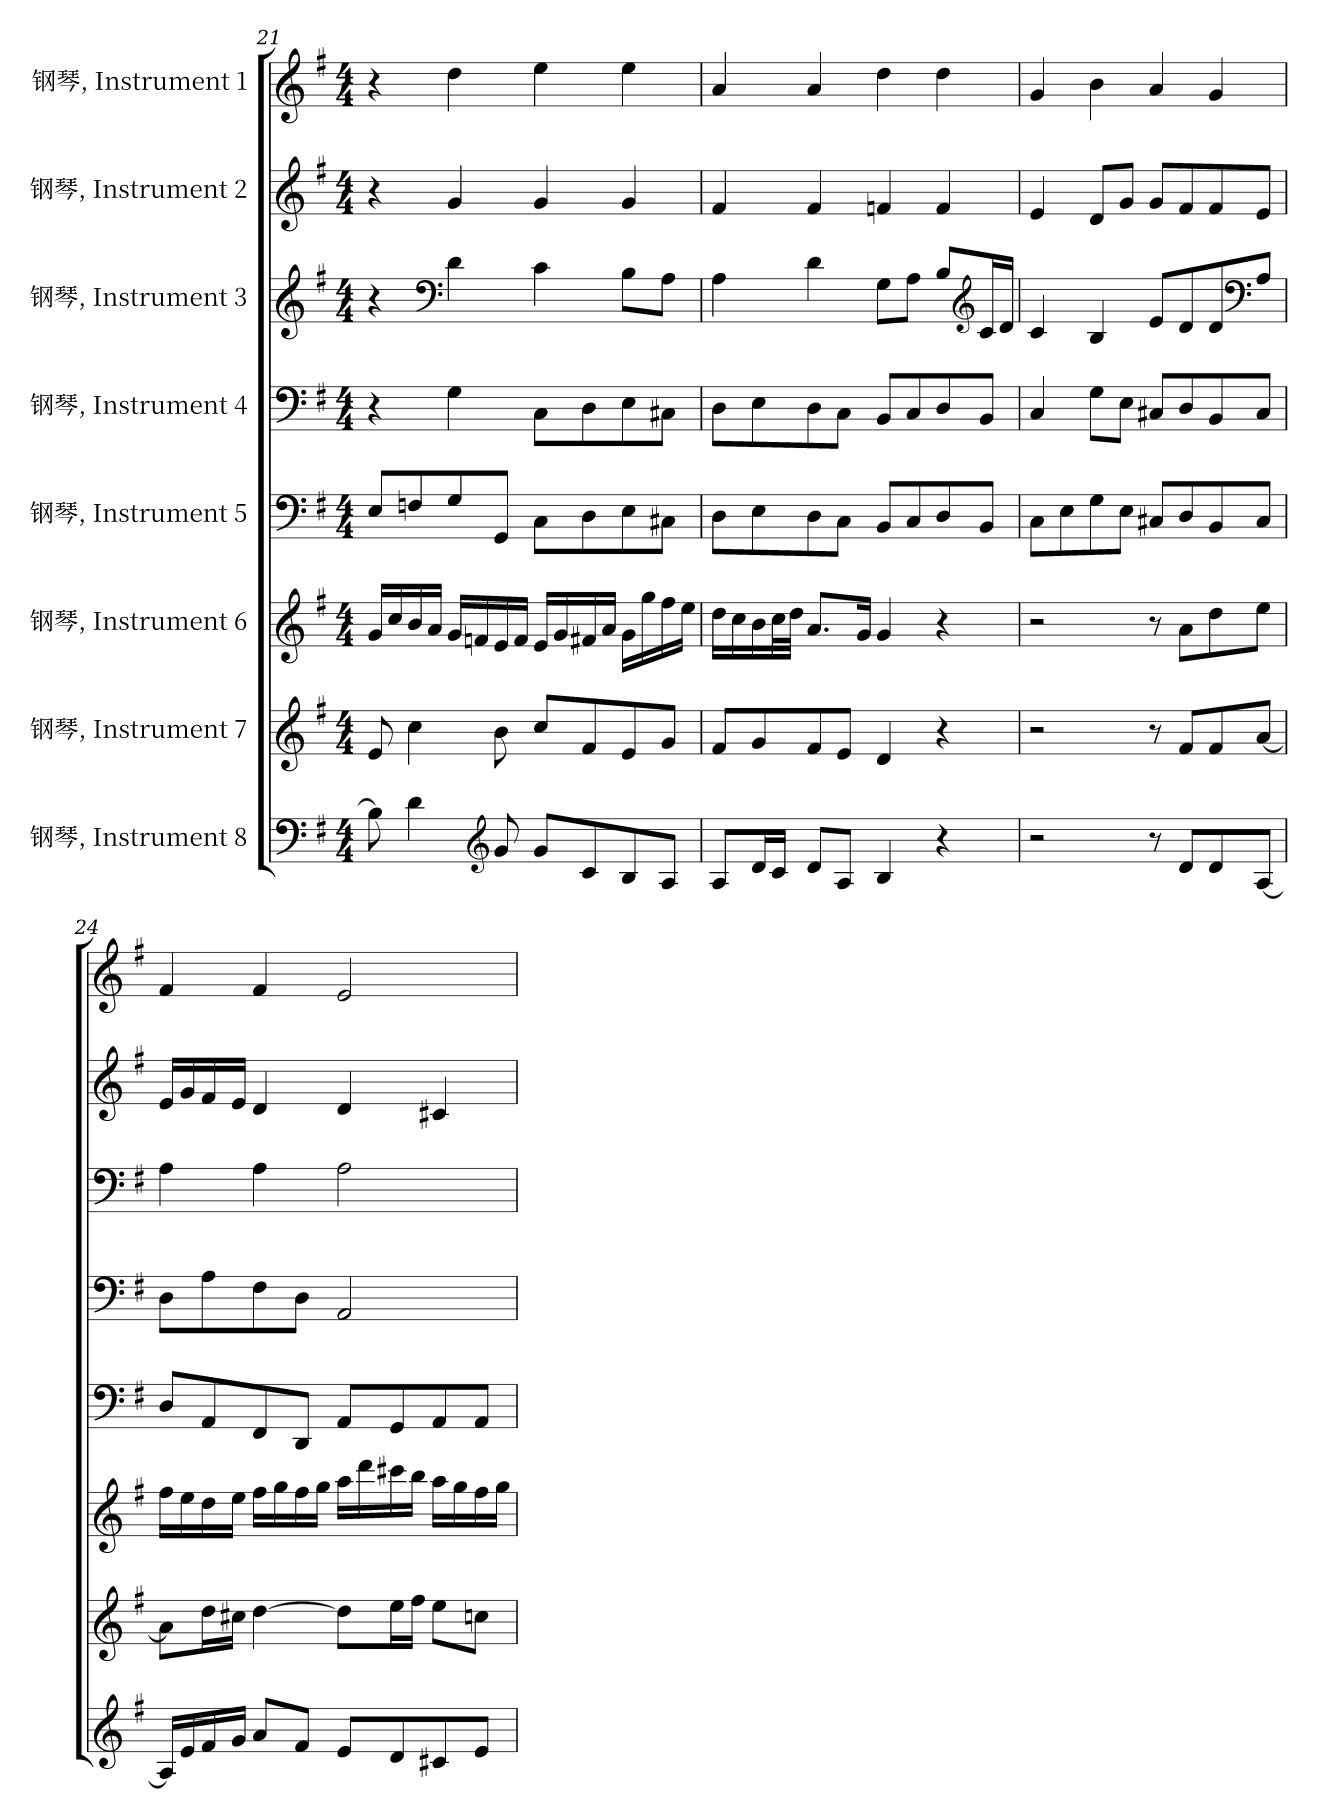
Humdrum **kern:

**kern	**kern	**kern	**kern	**kern	**kern	**kern	**kern
*part8	*part7	*part6	*part5	*part4	*part3	*part2	*part1
*staff8	*staff7	*staff6	*staff5	*staff4	*staff3	*staff2	*staff1
*I"钢琴, Instrument 8	*I"钢琴, Instrument 7	*I"钢琴, Instrument 6	*I"钢琴, Instrument 5	*I"钢琴, Instrument 4	*I"钢琴, Instrument 3	*I"钢琴, Instrument 2	*I"钢琴, Instrument 1
!!LO:PB:g=z
*clefF4	*clefG2	*clefG2	*clefF4	*clefF4	*clefG2	*clefG2	*clefG2
*k[f#]	*k[f#]	*k[f#]	*k[f#]	*k[f#]	*k[f#]	*k[f#]	*k[f#]
*M4/4	*M4/4	*M4/4	*M4/4	*M4/4	*M4/4	*M4/4	*M4/4
=21	=21	=21	=21	=21	=21	=21	=21
8B\]	8e/	16g/LL	8E/L	4r	4r	4r	4r
.	.	16cc/	.	.	.	.	.
4d\	4cc\	16b/	8Fn/	.	.	.	.
.	.	16a/JJ	.	.	.	.	.
*	*	*	*	*	*clefF4	*	*
.	.	16g/LL	8G/	4G\	4d\	4g/	4dd\
.	.	16fn/	.	.	.	.	.
*clefG2	*	*	*	*	*	*	*
8g/	8b\	16e/	8GG/J	.	.	.	.
.	.	16f/JJ	.	.	.	.	.
8g/L	8cc/L	16e/LL	8C\L	8C\L	4c\	4g/	4ee\
.	.	16g/	.	.	.	.	.
8c/	8f#/	16f#X/	8D\	8D\	.	.	.
.	.	16a/JJ	.	.	.	.	.
8B/	8e/	16g\LL	8E\	8E\	8B\L	4g/	4ee\
.	.	16gg\	.	.	.	.	.
8A/J	8g/J	16ff#\	8C#X\J	8C#X\J	8A\J	.	.
.	.	16ee\JJ	.	.	.	.	.
=22	=22	=22	=22	=22	=22	=22	=22
8A/L	8f#/L	16dd\LL	8D\L	8D\L	4A\	4f#/	4a/
.	.	16cc\	.	.	.	.	.
16d/L	8g/	16b\	8E\	8E\	.	.	.
16c/JJ	.	32cc\L	.	.	.	.	.
.	.	32dd\JJJ	.	.	.	.	.
8d/L	8f#/	8.a/L	8D\	8D\	4d\	4f#/	4a/
8A/J	8e/J	.	8C\J	8C\J	.	.	.
.	.	16g/Jk	.	.	.	.	.
4B/	4d/	4g/	8BB/L	8BB/L	8G\L	4fn/	4dd\
.	.	.	8C/	8C/	8A\J	.	.
4r	4r	4r	8D/	8D/	8B/L	4f/	4dd\
*	*	*	*	*	*clefG2	*	*
.	.	.	8BB/J	8BB/J	16c/L	.	.
.	.	.	.	.	16d/JJ	.	.
=23	=23	=23	=23	=23	=23	=23	=23
2r	2r	2r	8C\L	4C/	4c/	4e/	4g/
.	.	.	8E\	.	.	.	.
.	.	.	8G\	8G\L	4B/	8d/L	4b\
.	.	.	8E\J	8E\J	.	8g/J	.
8r	8r	8r	8C#X/L	8C#X/L	8e/L	8g/L	4a/
8d/L	8f#/L	8a\L	8D/	8D/	8d/	8f#/	.
8d/	8f#/	8dd\	8BB/	8BB/	8d/	8f#/	4g/
*	*	*	*	*	*clefF4	*	*
[8A/J	[8a/J	8ee\J	8C#/J	8C#/J	8A/J	8e/J	.
!!LO:PB:g=z
=24	=24	=24	=24	=24	=24	=24	=24
16A/LL]	8a\L]	16ff#\LL	8D/L	8D\L	4A\	16e/LL	4f#/
16e/	.	16ee\	.	.	.	16g/	.
16f#/	16dd\L	16dd\	8AA/	8A\	.	16f#/	.
16g/JJ	16cc#X\JJ	16ee\JJ	.	.	.	16e/JJ	.
8a/L	[4dd\	16ff#\LL	8FF#/	8F#\	4A\	4d/	4f#/
.	.	16gg\	.	.	.	.	.
8f#/J	.	16ff#\	8DD/J	8D\J	.	.	.
.	.	16gg\JJ	.	.	.	.	.
8e/L	8dd\L]	16aa\LL	8AA/L	2AA/	2A\	4d/	2e/
.	.	16ddd\	.	.	.	.	.
8d/	16ee\L	16ccc#X\	8GG/	.	.	.	.
.	16ff#\JJ	16bb\JJ	.	.	.	.	.
8c#X/	8ee\L	16aa\LL	8AA/	.	.	4c#X/	.
.	.	16gg\	.	.	.	.	.
8e/J	8ccn\J	16ff#\	8AA/J	.	.	.	.
.	.	16gg\JJ	.	.	.	.	.
=	=	=	=	=	=	=	=
*-	*-	*-	*-	*-	*-	*-	*-
